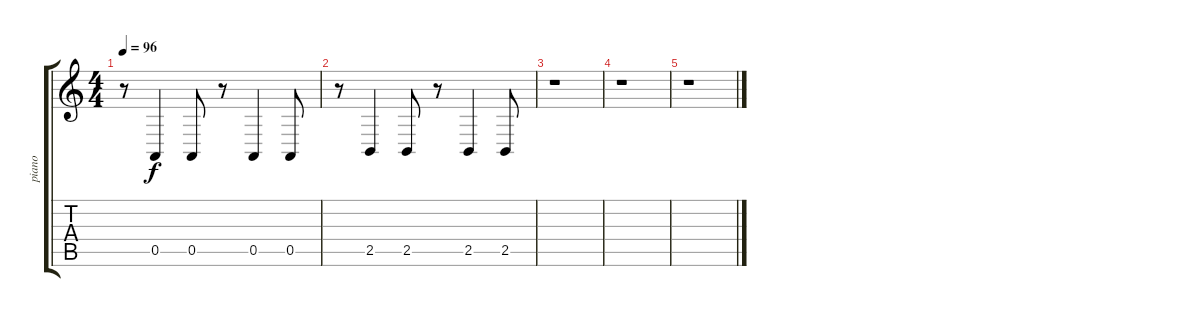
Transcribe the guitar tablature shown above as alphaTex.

\track ("piano" "piano") {instrument brightacousticpiano}
\staff {score tabs}
\tuning (E4 B3 G3 D3 A2 E2) {hide}
\ts (4 4)
\tempo 96
\clef g2
\ks c
r.8{dy f} 0.5.4 0.5.8 r.8 0.5.4 0.5.8 |
r.8 2.5.4 2.5.8 r.8 2.5.4 2.5.8 |
r.1 |
r.1 |
r.1
